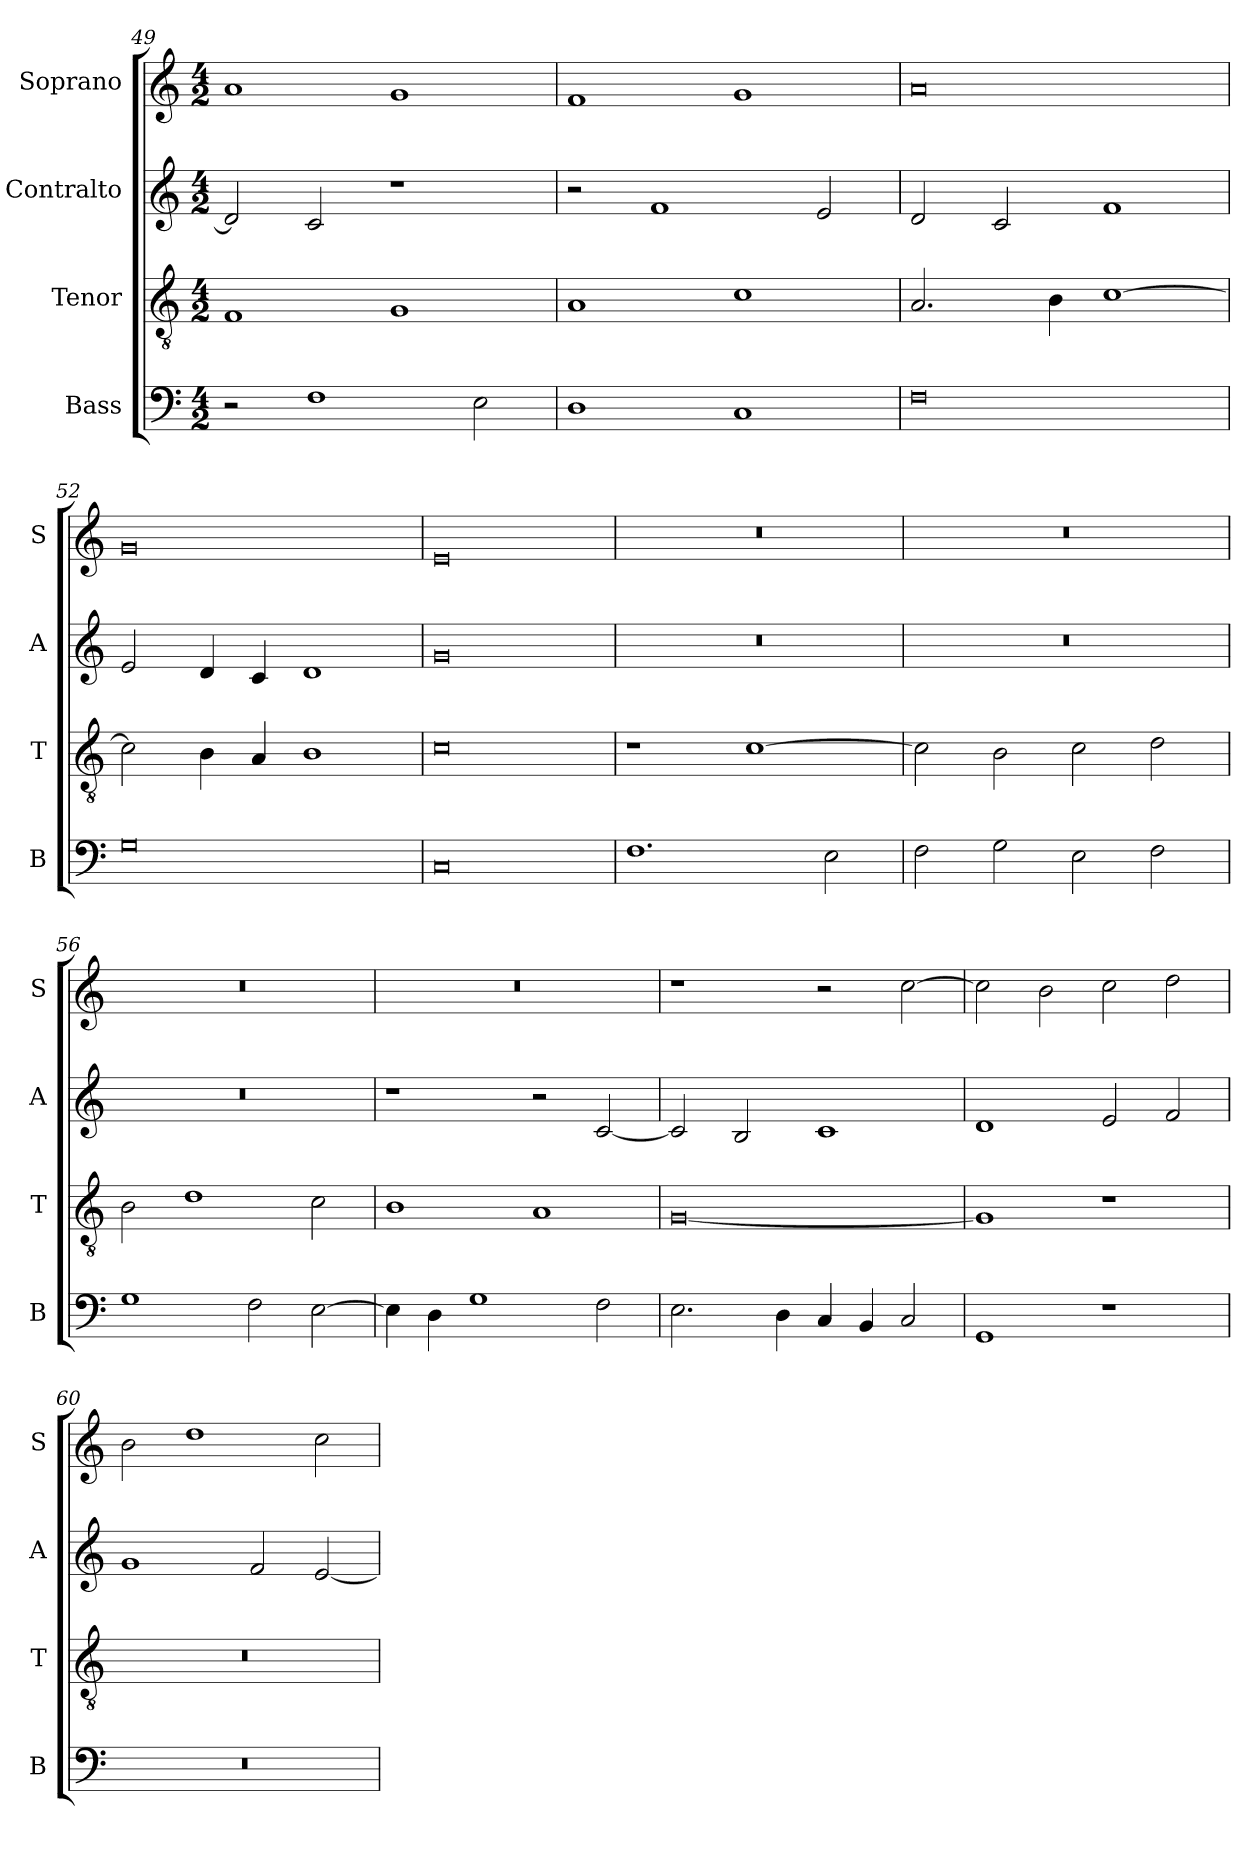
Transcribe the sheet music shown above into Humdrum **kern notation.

**kern	**kern	**kern	**kern
*part4	*part3	*part2	*part1
*staff4	*staff3	*staff2	*staff1
*I"Bass	*I"Tenor	*I"Contralto	*I"Soprano
*I'B	*I'T	*I'A	*I'S
*clefF4	*clefGv2	*clefG2	*clefG2
*k[]	*k[]	*k[]	*k[]
*M4/2	*M4/2	*M4/2	*M4/2
=49	=49	=49	=49
2r	1F	2d]	1a
1F	.	2c	.
.	1G	1r	1g
2E	.	.	.
=50	=50	=50	=50
1D	1A	2r	1f
.	.	1f	.
1C	1c	.	1g
.	.	2e	.
=51	=51	=51	=51
0F	2.A	2d	0a
.	.	2c	.
.	4B	.	.
.	[1c	1f	.
=52	=52	=52	=52
0G	2c]	2e	0g
.	4B	4d	.
.	4A	4c	.
.	1B	1d	.
=53	=53	=53	=53
0C	0c	0g	0e
=54	=54	=54	=54
1.F	1r	0r	0r
.	[1c	.	.
2E	.	.	.
=55	=55	=55	=55
2F	2c]	0r	0r
2G	2B	.	.
2E	2c	.	.
2F	2d	.	.
=56	=56	=56	=56
1G	2B	0r	0r
.	1d	.	.
2F	.	.	.
[2E	2c	.	.
=57	=57	=57	=57
4E]	1B	1r	0r
4D	.	.	.
1G	.	.	.
.	1A	2r	.
2F	.	[2c	.
=58	=58	=58	=58
2.E	[0G	2c]	1r
.	.	2B	.
4D	.	.	.
4C	.	1c	2r
4BB	.	.	.
2C	.	.	[2cc
=59	=59	=59	=59
1GG	1G]	1d	2cc]
.	.	.	2b
1r	1r	2e	2cc
.	.	2f	2dd
=60	=60	=60	=60
0r	0r	1g	2b
.	.	.	1dd
.	.	2f	.
.	.	[2e	2cc
=	=	=	=
*-	*-	*-	*-
